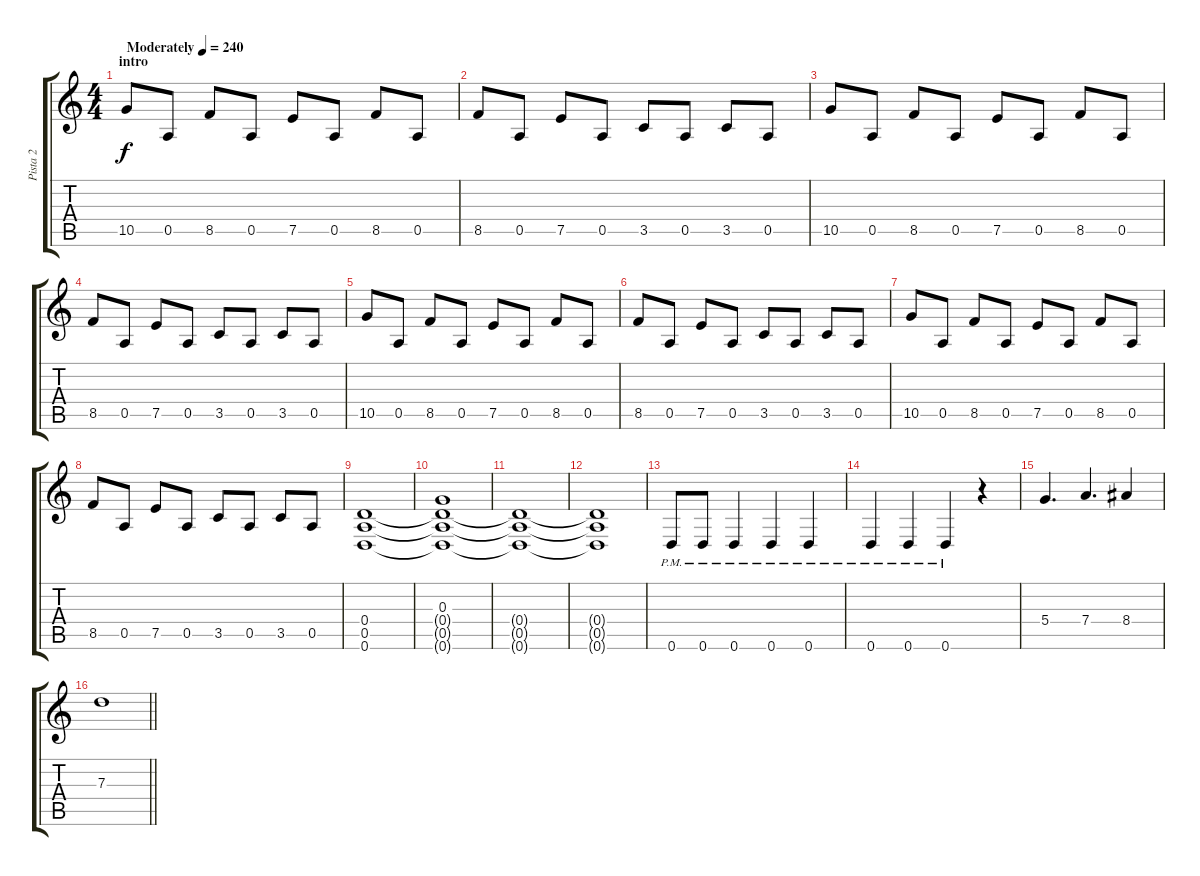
\track ("Pista 2" "Pista 2") {instrument distortionguitar}
\staff {score tabs}
\tuning (E4 C4 G3 D3 A2 D2) {hide}
\ts (4 4)
\section ("" "intro")
\tempo (240 "Moderately")
\clef g2
\ks c
10.5.8{dy f instrument distortionguitar} 0.5.8 8.5.8 0.5.8 7.5.8 0.5.8 8.5.8 0.5.8 |
8.5.8 0.5.8 7.5.8 0.5.8 3.5.8 0.5.8 3.5.8 0.5.8 |
10.5.8 0.5.8 8.5.8 0.5.8 7.5.8 0.5.8 8.5.8 0.5.8 |
8.5.8 0.5.8 7.5.8 0.5.8 3.5.8 0.5.8 3.5.8 0.5.8 |
10.5.8 0.5.8 8.5.8 0.5.8 7.5.8 0.5.8 8.5.8 0.5.8 |
8.5.8 0.5.8 7.5.8 0.5.8 3.5.8 0.5.8 3.5.8 0.5.8 |
10.5.8 0.5.8 8.5.8 0.5.8 7.5.8 0.5.8 8.5.8 0.5.8 |
8.5.8 0.5.8 7.5.8 0.5.8 3.5.8 0.5.8 3.5.8 0.5.8 |
(0.4 0.5 0.6).1 |
(0.3 0.4{t} 0.5{t} 0.6{t}).1 |
(0.4{t} 0.5{t} 0.6{t}).1 |
(0.4{t} 0.5{t} 0.6{t}).1 |
0.6{pm}.8 0.6{pm}.8 0.6{pm}.4 0.6{pm}.4 0.6{pm}.4 |
0.6{pm}.4 0.6{pm}.4 0.6{pm}.4 r.4 |
5.4.4{d} 7.4.4{d} 8.4.4 |
\barLineRight lightlight
7.3.1
